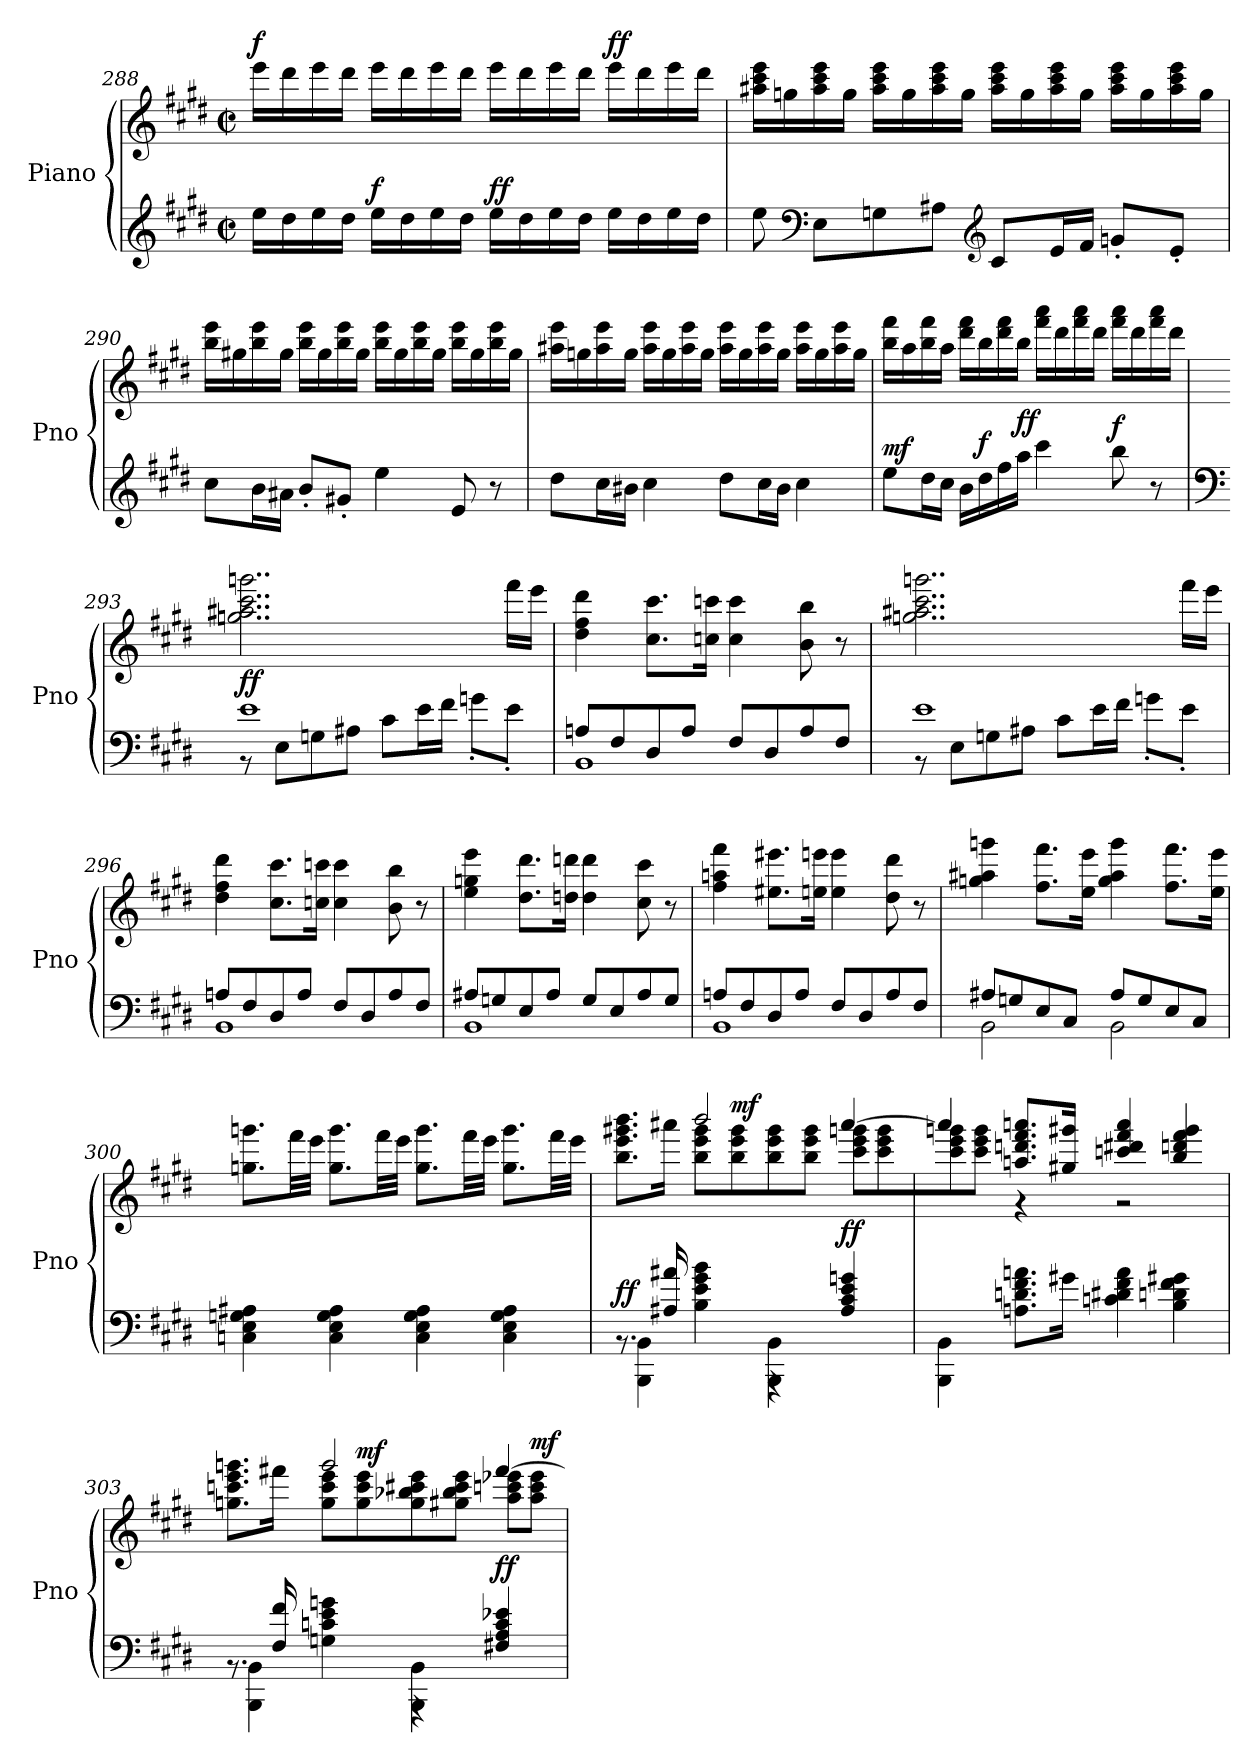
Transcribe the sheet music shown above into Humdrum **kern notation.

**kern	**kern	**dynam
*part1	*part1	*part1
*staff2	*staff1	*staff1/2
*I"Piano	*	*
*I'Pno	*	*
*clefG2	*clefG2	*
*k[f#c#g#d#]	*k[f#c#g#d#]	*
*M4/4	*M4/4	*
*met(c|)	*met(c|)	*
=288	=288	=288
!	!	!LO:DY:a
16ee!\LL	16eee!\LL	f
16dd#!\	16ddd#!\	.
16ee!\	16eee!\	.
16dd#!\JJ	16ddd#!\JJ	.
!	!	!LO:DY:a=2
16ee!\LL	16eee!\LL	f
16dd#!\	16ddd#!\	.
16ee!\	16eee!\	.
16dd#!\JJ	16ddd#!\JJ	.
!	!	!LO:DY:a=2
16ee!\LL	16eee!\LL	ff
16dd#!\	16ddd#!\	.
16ee!\	16eee!\	.
16dd#!\JJ	16ddd#!\JJ	.
!	!	!LO:DY:a
16ee!\LL	16eee!\LL	ff
16dd#!\	16ddd#!\	.
16ee!\	16eee!\	.
16dd#!\JJ	16ddd#!\JJ	.
!!LO:PB:g=z
=289	=289	=289
!	!	!LO:DY:a=2
!	!	!LO:DY:n=1:a
8ee\	16aa#X!\ 16ccc#!\ 16eee!\LL	ff mf
*clefF4	*	*
.	16ggn!\	.
8E\L	16aa#!\ 16ccc#!\ 16eee!\	.
.	16gg!\JJ	.
8Gn\	16aa#!\ 16ccc#!\ 16eee!\LL	.
.	16gg!\	.
8A#X\J	16aa#!\ 16ccc#!\ 16eee!\	.
*clefG2	*	*
.	16gg!\JJ	.
8c#/L	16aa#!\ 16ccc#!\ 16eee!\LL	.
.	16gg!\	.
16e/L	16aa#!\ 16ccc#!\ 16eee!\	.
16f#/JJ	16gg!\JJ	.
8gn'/L	16aa#!\ 16ccc#!\ 16eee!\LL	.
.	16gg!\	.
8e'/J	16aa#!\ 16ccc#!\ 16eee!\	.
.	16gg!\JJ	.
=290	=290	=290
8cc#\L	16bb!\ 16eee!\LL	.
.	16gg#X!\	.
16b\L	16bb!\ 16eee!\	.
16a#X\JJ	16gg#!\JJ	.
8b'/L	16bb!\ 16eee!\LL	.
.	16gg#!\	.
8g#X'/J	16bb!\ 16eee!\	.
.	16gg#!\JJ	.
4ee\	16bb!\ 16eee!\LL	.
.	16gg#!\	.
.	16bb!\ 16eee!\	.
.	16gg#!\JJ	.
8e/	16bb!\ 16eee!\LL	.
.	16gg#!\	.
8r	16bb!\ 16eee!\	.
.	16gg#!\JJ	.
!!LO:LB:g=z
=291	=291	=291
8dd#\L	16aa#X!\ 16eee!\LL	.
.	16ggn!\	.
16cc#\L	16aa#!\ 16eee!\	.
16b#X\JJ	16gg!\JJ	.
4cc#\	16aa#!\ 16eee!\LL	.
.	16gg!\	.
.	16aa#!\ 16eee!\	.
.	16gg!\JJ	.
8dd#\L	16aa#!\ 16eee!\LL	.
.	16gg!\	.
16cc#\L	16aa#!\ 16eee!\	.
16b#\JJ	16gg!\JJ	.
4cc#\	16aa#!\ 16eee!\LL	.
.	16gg!\	.
.	16aa#!\ 16eee!\	.
.	16gg!\JJ	.
!!LO:LB:g=z
=292	=292	=292
!	!	!LO:DY:a=2
8ee\L	16bb\ 16fff#\LL	mf
.	16aa\	.
16dd#\L	16bb\ 16fff#\	.
16cc#\JJ	16aa\JJ	.
16b\LL	16ddd#\ 16fff#\LL	.
!	!	!LO:DY:a=2
16dd#\	16bb\	f
16ff#\	16ddd#\ 16fff#\	.
!	!	!LO:DY:a=2
16aa\JJ	16bb\JJ	ff
4ccc#\	16fff#!\ 16aaa!\LL	.
.	16ddd#!\	.
.	16fff#!\ 16aaa!\	.
.	16ddd#!\JJ	.
!	!	!LO:DY:a=2
8bb\	16fff#!\ 16aaa!\LL	f
.	16ddd#!\	.
8r	16fff#!\ 16aaa!\	.
.	16ddd#!\JJ	.
=293	=293	=293
*clefF4	*	*
*^	*	*
!	!	!	!LO:DY:b
1e	8r	2..ggn\ 2..aa#X\ 2..ccc#\ 2..gggn\	ff
.	8E\L	.	.
.	8Gn\	.	.
.	8A#X\J	.	.
.	8c#\L	.	.
.	16e\L	.	.
.	16f#\JJ	.	.
.	8gn'\L	.	.
.	8e'\J	16fff#\LL	.
.	.	16eee\JJ	.
=294	=294	=294	=294
8An/L	1BB	4dd#\ 4ff#\ 4ddd#\	.
8F#/	.	.	.
8D#/	.	8.cc#\ 8.ccc#\L	.
8A/J	.	.	.
.	.	16ccn\ 16cccn\Jk	.
8F#/L	.	4cc\ 4ccc\	.
8D#/	.	.	.
8A/	.	8b\ 8bb\	.
8F#/J	.	8r	.
!!LO:LB:g=z
=295	=295	=295	=295
1e	8r	2..ggn\ 2..aa#X\ 2..ccc#\ 2..gggn\	.
.	8E\L	.	.
.	8Gn\	.	.
.	8A#X\J	.	.
.	8c#\L	.	.
.	16e\L	.	.
.	16f#\JJ	.	.
.	8gn'\L	.	.
.	8e'\J	16fff#\LL	.
.	.	16eee\JJ	.
=296	=296	=296	=296
8An/L	1BB	4dd#\ 4ff#\ 4ddd#\	.
8F#/	.	.	.
8D#/	.	8.cc#\ 8.ccc#\L	.
8A/J	.	.	.
.	.	16ccn\ 16cccn\Jk	.
8F#/L	.	4cc\ 4ccc\	.
8D#/	.	.	.
8A/	.	8b\ 8bb\	.
8F#/J	.	8r	.
=297	=297	=297	=297
8A#X/L	1BB	4ee\ 4ggn\ 4eee\	.
8Gn/	.	.	.
8E/	.	8.dd#\ 8.ddd#\L	.
8A#/J	.	.	.
.	.	16ddn\ 16dddn\Jk	.
8G/L	.	4dd\ 4ddd\	.
8E/	.	.	.
8A#/	.	8cc#\ 8ccc#\	.
8G/J	.	8r	.
!!LO:LB:g=z
=298	=298	=298	=298
8An/L	1BB	4ff#\ 4aan\ 4fff#\	.
8F#/	.	.	.
8D#/	.	8.ee#X\ 8.eee#X\L	.
8A/J	.	.	.
.	.	16een\ 16eeen\Jk	.
8F#/L	.	4ee\ 4eee\	.
8D#/	.	.	.
8A/	.	8dd#\ 8ddd#\	.
8F#/J	.	8r	.
=299	=299	=299	=299
8A#X/L	2BB\	4ggn\ 4aa#X\ 4gggn\	.
8Gn/	.	.	.
8E/	.	8.ff#\ 8.fff#\L	.
8C#/J	.	.	.
.	.	16ee\ 16eee\Jk	.
8A#/L	2BB\	4gg\ 4aa#\ 4ggg\	.
8G/	.	.	.
8E/	.	8.ff#\ 8.fff#\L	.
8C#/J	.	.	.
.	.	16ee\ 16eee\Jk	.
*v	*v	*	*
!!LO:LB:g=z
=300	=300	=300
4Cn\ 4E\ 4Gn\ 4A#X\	8.ggn\ 8.gggn\L	.
.	32fff#\LL	.
.	32eee\JJJ	.
4C\ 4E\ 4G\ 4A#\	8.gg\ 8.ggg\L	.
.	32fff#\LL	.
.	32eee\JJJ	.
4C\ 4E\ 4G\ 4A#\	8.gg\ 8.ggg\L	.
.	32fff#\LL	.
.	32eee\JJJ	.
4C\ 4E\ 4G\ 4A#\	8.gg\ 8.ggg\L	.
.	32fff#\LL	.
.	32eee\JJJ	.
=301	=301	=301
*^	*^	*
!	!	!	!	!LO:DY:a=2
8.rBB	4BBB\ 4BB\	8.bb\ 8.eee\ 8.ggg#X\ 8.bbb\L	4rgyy	ff
16A#X/ 16a#X/	.	16aaa#X\Jk	.	.
4B\ 4e\ 4g#\ 4b\	4rCCyy	2bbb/	8bb\ 8eee\ 8ggg#\L	.
!	!	!	!	!LO:DY:a
.	.	.	8bb\ 8eee\ 8ggg#\	mf
4BBB\ 4BB\	4rAAA	.	8bb\ 8eee\ 8ggg#\	.
.	.	.	8bb\ 8eee\ 8ggg#\J	.
!	!	!	!	!LO:DY:b
4A#/ 4c#/ 4e/ 4gn/	4rCCyy	[4aaa#/	8ccc#\ 8eee\ 8gggn\L	ff
.	.	.	8ccc#\ 8eee\ 8ggg\	.
*v	*v	*	*	*
=302	=302	=302	=302
4BBB\ 4BB\	4aaa#/]	8ccc#\ 8eee\ 8gggn\	.
.	.	8ccc#\ 8eee\ 8ggg\J	.
8.An\ 8.dn\ 8.f#\ 8.an\L	8.aan/ 8.dddn/ 8.fff#/ 8.aaan/L	4rg	.
16g#X\Jk	16gg#X/ 16ggg#X/Jk	.	.
4cn\ 4d#X\ 4f#\ 4a\	4cccn/ 4ddd#X/ 4fff#/ 4aaa/	2rg	.
4B\ 4dn\ 4f#\ 4g#X\	4bb/ 4dddn/ 4fff#/ 4ggg#/	.	.
!!LO:PB:g=z	!!
=303	=303	=303	=303
*^	*	*	*
8.rBB	4BBB\ 4BB\	8.ggn\ 8.cccn\ 8.eee\ 8.gggn\L	4rgyy	.
16F#/ 16f#/	.	16fff#X\Jk	.	.
4Gn\ 4cn\ 4e\ 4gn\	4rCCyy	2ggg/	8gg\ 8ccc\ 8eee\L	.
!	!	!	!	!LO:DY:a
.	.	.	8gg\ 8ccc\ 8eee\	mf
4BBB\ 4BB\	4rAAA	.	8gg\ 8bb-X\ 8ccc#X\ 8eee\	.
.	.	.	8gg#X\ 8bb-\ 8ccc#\ 8eee\J	.
!	!	!	!	!LO:DY:b
4F#X/ 4A/ 4c/ 4e-X/	4rCCyy	[4fff#/	8aa\ 8cccn\ 8eee-X\L	ff
!	!	!	!	!LO:DY:a
.	.	.	8aa\ 8ccc\ 8eee-\J	mf
*v	*v	*	*	*
*	*v	*v	*
=	=	=
*-	*-	*-
